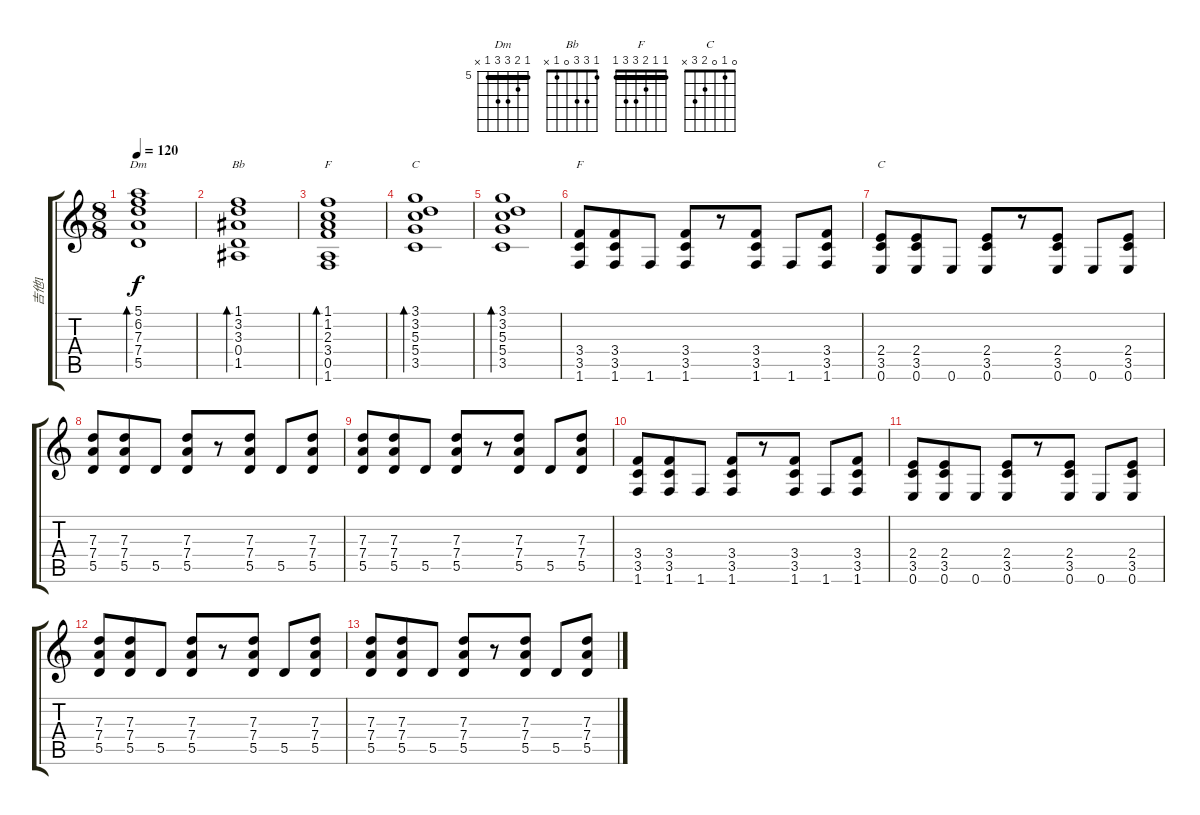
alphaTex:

\track ("吉他1" "吉他1") {instrument distortionguitar}
\staff {score tabs}
\tuning (E4 B3 G3 D3 A2 E2) {hide}
\chord ("Dm" 5 6 7 7 5 x) {firstfret 5 barre 5}
\chord ("Bb" 1 3 3 0 1 x)
\chord ("F" 1 1 2 3 0 1) {barre 1}
\chord ("C" 3 x 5 5 x 3) {firstfret 3 barre 3}
\chord ("F" 1 1 2 3 3 1) {barre 1}
\chord ("C" 0 1 0 2 3 x)
\ts (8 8)
\tempo 120
\clef g2
\ks c
(5.1 6.2 7.3 7.4 5.5).1{bd 60 ch "Dm" dy f} |
(1.1 3.2 3.3 0.4 1.5).1{bd 60 ch "Bb"} |
(1.1 1.2 2.3 3.4 0.5 1.6).1{bd 60 ch "F"} |
(3.1 3.2 5.3 5.4 3.5).1{bd 60 ch "C"} |
(3.1 3.2 5.3 5.4 3.5).1{bd 60} |
(3.4 3.5 1.6).8{ch "F"} (3.4 3.5 1.6).8 1.6.8 (3.4 3.5 1.6).8 r.8 (3.4 3.5 1.6).8 1.6.8 (3.4 3.5 1.6).8 |
(2.4 3.5 0.6).8{ch "C"} (2.4 3.5 0.6).8 0.6.8 (2.4 3.5 0.6).8 r.8 (2.4 3.5 0.6).8 0.6.8 (2.4 3.5 0.6).8 |
(7.3 7.4 5.5).8 (7.3 7.4 5.5).8 5.5.8 (7.3 7.4 5.5).8 r.8 (7.3 7.4 5.5).8 5.5.8 (7.3 7.4 5.5).8 |
(7.3 7.4 5.5).8 (7.3 7.4 5.5).8 5.5.8 (7.3 7.4 5.5).8 r.8 (7.3 7.4 5.5).8 5.5.8 (7.3 7.4 5.5).8 |
(3.4 3.5 1.6).8 (3.4 3.5 1.6).8 1.6.8 (3.4 3.5 1.6).8 r.8 (3.4 3.5 1.6).8 1.6.8 (3.4 3.5 1.6).8 |
(2.4 3.5 0.6).8 (2.4 3.5 0.6).8 0.6.8 (2.4 3.5 0.6).8 r.8 (2.4 3.5 0.6).8 0.6.8 (2.4 3.5 0.6).8 |
(7.3 7.4 5.5).8 (7.3 7.4 5.5).8 5.5.8 (7.3 7.4 5.5).8 r.8 (7.3 7.4 5.5).8 5.5.8 (7.3 7.4 5.5).8 |
(7.3 7.4 5.5).8 (7.3 7.4 5.5).8 5.5.8 (7.3 7.4 5.5).8 r.8 (7.3 7.4 5.5).8 5.5.8 (7.3 7.4 5.5).8
